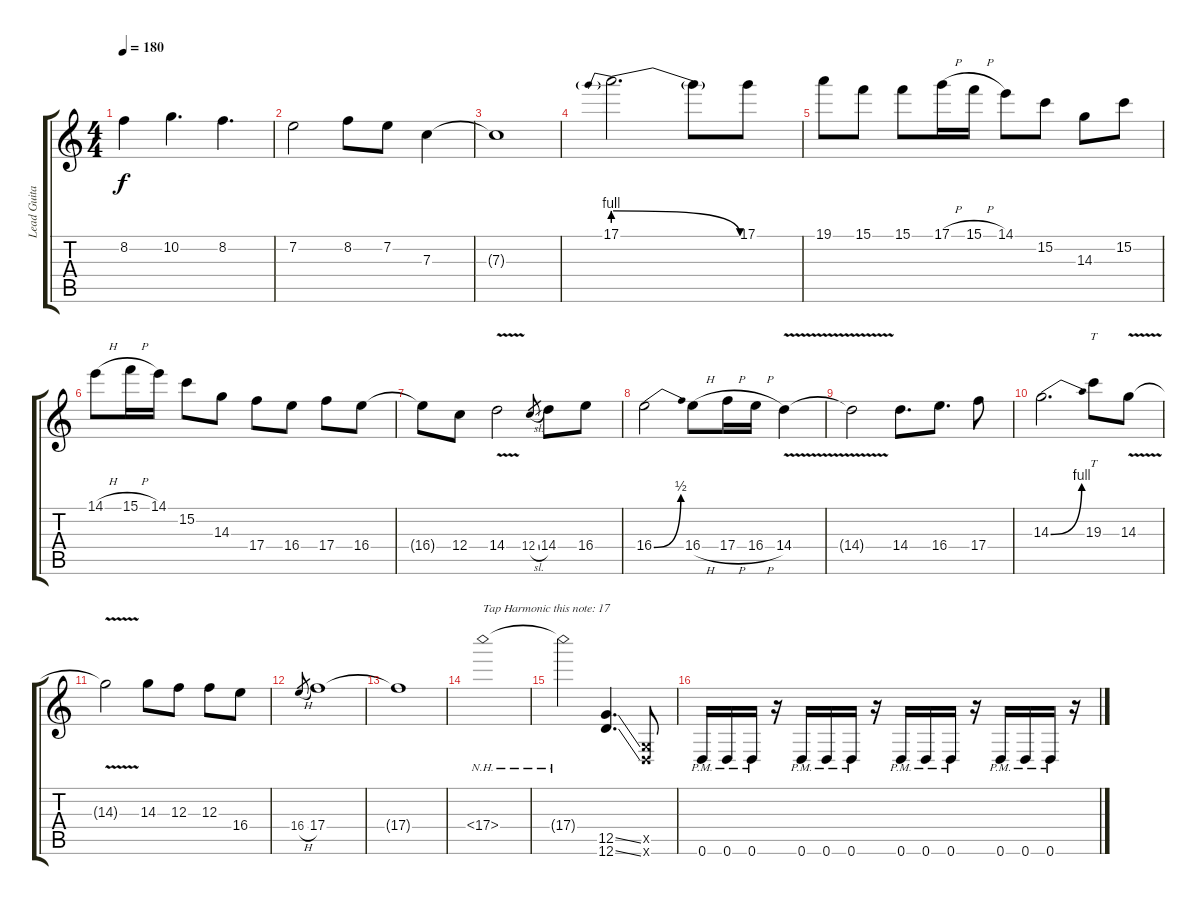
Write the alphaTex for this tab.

\track ("Lead Guitar" "Lead Guita") {instrument distortionguitar}
\staff {score tabs}
\tuning (D4 A3 F3 C3 G2 D2) {hide}
\ts (4 4)
\tempo 180
\clef g2
\ks c
8.2{t}.4{dy f} 10.2.4{d} 8.2.4{d} |
7.2.2 8.2.8 7.2.8 7.3.4 |
7.3{t}.1 |
17.1{be (prebendrelease 0 4 60 0)}.2{d} 17.1{t}.8 17.1.8 |
19.1.8 15.1.8 15.1.8 17.1{h}.16 15.1{h}.16 14.1.8 15.2.8 14.3.8 15.2.8 |
14.1{h}.8 15.1{h}.16 14.1.16 15.2.8 14.3.8 17.4.8 16.4.8 17.4.8 16.4.8 |
16.4{t}.8 12.4.8 14.4{v}.2 12.4{sl}.8{gr} 14.4.8 16.4.8 |
16.4{be (bend 0 0 60 2)}.2 16.4{h}.8 17.4{h}.16 16.4{h}.16 14.4{v}.4 |
14.4{v t}.2 14.4.8{d} 16.4.8{d} 17.4.8 |
14.3{be (bend 0 0 60 4)}.2{d} 19.3.8{tt} 14.3{v}.8 |
14.3{v t}.2 14.3.8 12.3.8 12.3.8 16.4.8 |
16.4{h}.8{gr} 17.4.1 |
17.4{t}.1 |
17.4{nh}.1{txt "Tap Harmonic this note: 17"} |
17.4{nh t}.2 (12.5{ss} 12.6{ss}).4{d} (0.5{x} 0.6{x}).8 |
0.6{pm}.16 0.6{pm}.16 0.6{pm}.16 r.16 0.6{pm}.16 0.6{pm}.16 0.6{pm}.16 r.16 0.6{pm}.16 0.6{pm}.16 0.6{pm}.16 r.16 0.6{pm}.16 0.6{pm}.16 0.6{pm}.16 r.16
